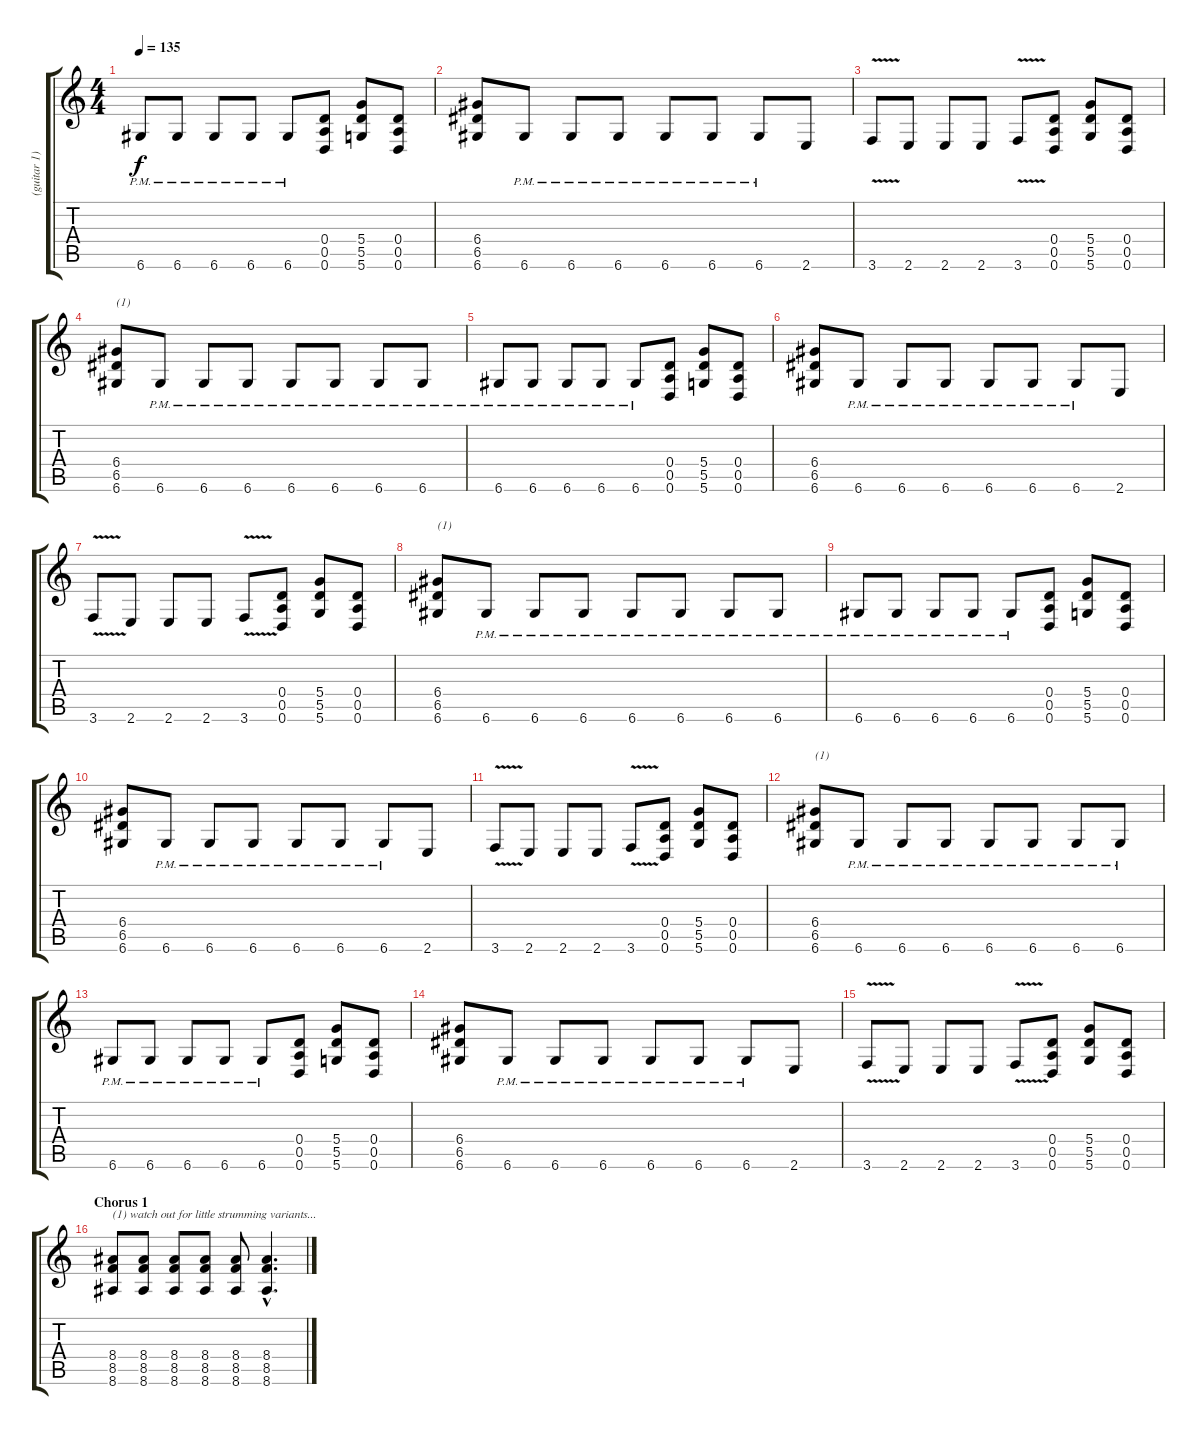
\track ("(guitar 1)" "(guitar 1)") {instrument overdrivenguitar}
\staff {score tabs}
\tuning (E4 B3 G3 D3 A2 D2) {hide}
\ts (4 4)
\tempo 135
\clef g2
\ks c
6.6{pm}.8{dy f} 6.6{pm}.8 6.6{pm}.8 6.6{pm}.8 6.6{pm}.8 (0.4 0.5 0.6).8 (5.4 5.5 5.6).8 (0.4 0.5 0.6).8 |
(6.4 6.5 6.6).8 6.6{pm}.8 6.6{pm}.8 6.6{pm}.8 6.6{pm}.8 6.6{pm}.8 6.6{pm}.8 2.6.8 |
3.6{v}.8 2.6.8 2.6.8 2.6.8 3.6{v}.8 (0.4 0.5 0.6).8 (5.4 5.5 5.6).8 (0.4 0.5 0.6).8 |
(6.4 6.5 6.6).8{txt "(1)"} 6.6{pm}.8 6.6{pm}.8 6.6{pm}.8 6.6{pm}.8 6.6{pm}.8 6.6{pm}.8 6.6{pm}.8 |
6.6{pm}.8 6.6{pm}.8 6.6{pm}.8 6.6{pm}.8 6.6{pm}.8 (0.4 0.5 0.6).8 (5.4 5.5 5.6).8 (0.4 0.5 0.6).8 |
(6.4 6.5 6.6).8 6.6{pm}.8 6.6{pm}.8 6.6{pm}.8 6.6{pm}.8 6.6{pm}.8 6.6{pm}.8 2.6.8 |
3.6{v}.8 2.6.8 2.6.8 2.6.8 3.6{v}.8 (0.4 0.5 0.6).8 (5.4 5.5 5.6).8 (0.4 0.5 0.6).8 |
(6.4 6.5 6.6).8{txt "(1)"} 6.6{pm}.8 6.6{pm}.8 6.6{pm}.8 6.6{pm}.8 6.6{pm}.8 6.6{pm}.8 6.6{pm}.8 |
6.6{pm}.8 6.6{pm}.8 6.6{pm}.8 6.6{pm}.8 6.6{pm}.8 (0.4 0.5 0.6).8 (5.4 5.5 5.6).8 (0.4 0.5 0.6).8 |
(6.4 6.5 6.6).8 6.6{pm}.8 6.6{pm}.8 6.6{pm}.8 6.6{pm}.8 6.6{pm}.8 6.6{pm}.8 2.6.8 |
3.6{v}.8 2.6.8 2.6.8 2.6.8 3.6{v}.8 (0.4 0.5 0.6).8 (5.4 5.5 5.6).8 (0.4 0.5 0.6).8 |
(6.4 6.5 6.6).8{txt "(1)"} 6.6{pm}.8 6.6{pm}.8 6.6{pm}.8 6.6{pm}.8 6.6{pm}.8 6.6{pm}.8 6.6{pm}.8 |
6.6{pm}.8 6.6{pm}.8 6.6{pm}.8 6.6{pm}.8 6.6{pm}.8 (0.4 0.5 0.6).8 (5.4 5.5 5.6).8 (0.4 0.5 0.6).8 |
(6.4 6.5 6.6).8 6.6{pm}.8 6.6{pm}.8 6.6{pm}.8 6.6{pm}.8 6.6{pm}.8 6.6{pm}.8 2.6.8 |
3.6{v}.8 2.6.8 2.6.8 2.6.8 3.6{v}.8 (0.4 0.5 0.6).8 (5.4 5.5 5.6).8 (0.4 0.5 0.6).8 |
\section ("" "Chorus 1")
(8.4 8.5 8.6).8{txt "(1) watch out for little strumming variants..."} (8.4 8.5 8.6).8 (8.4 8.5 8.6).8 (8.4 8.5 8.6).8 (8.4 8.5 8.6).8 (8.4{ss hac} 8.5{ss hac} 8.6{ss hac}).4{d}
